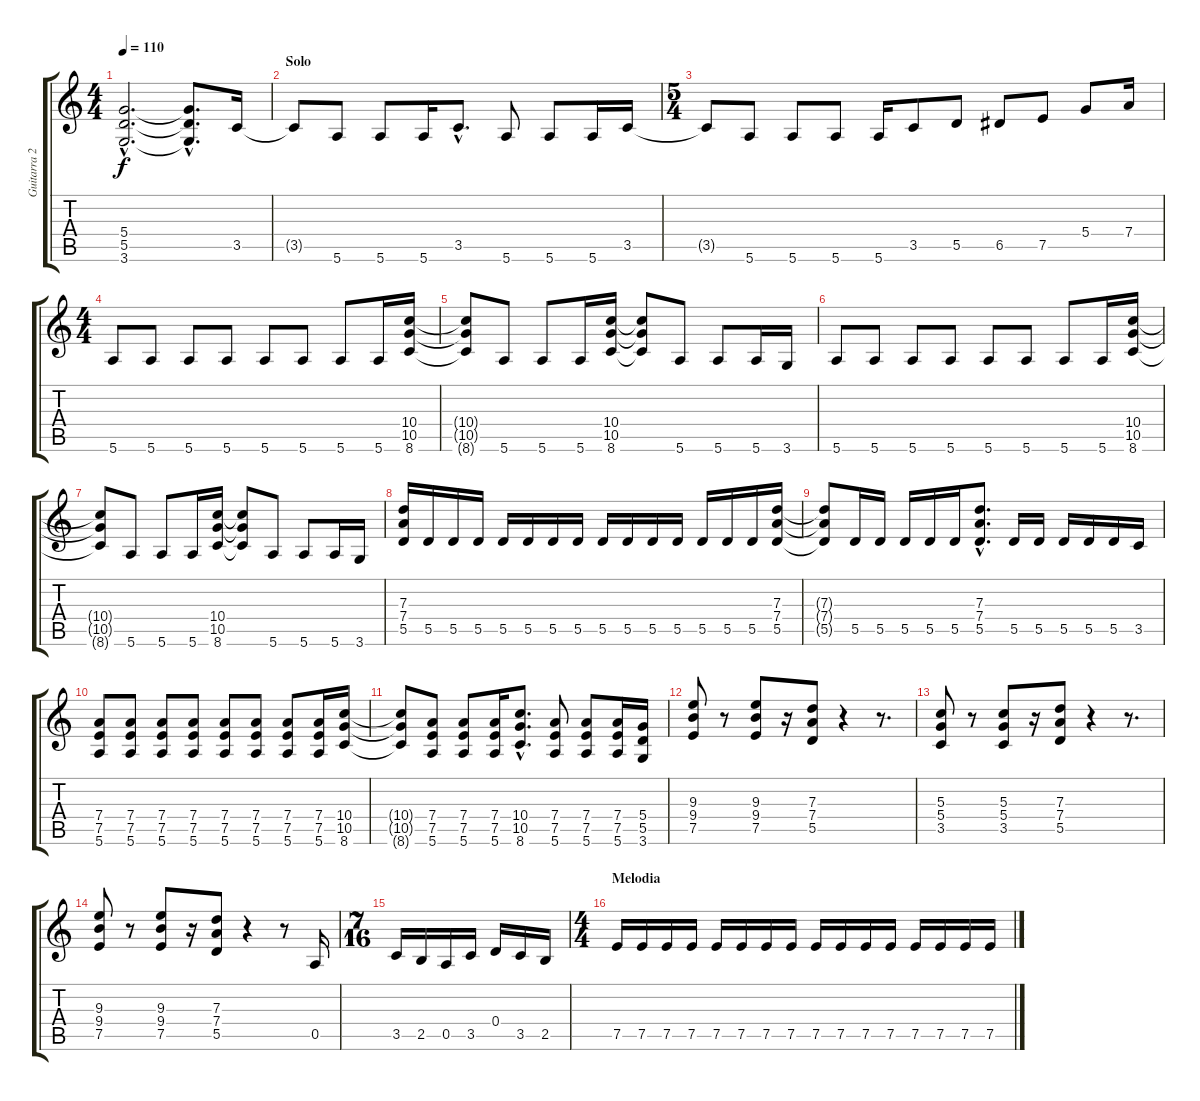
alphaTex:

\track ("Guitarra 2" "Guitarra 2") {instrument overdrivenguitar}
\staff {score tabs}
\tuning (E4 B3 G3 D3 A2 E2) {hide}
\ts (4 4)
\tempo 110
\clef g2
\ks c
(5.4{hac} 5.5{hac} 3.6{hac}).2{d dy f} (5.4{hac t} 5.5{hac t} 3.6{hac t}).8{d} 3.5.16 |
\section ("" "Solo")
3.5{t}.8 5.6.8 5.6.8 5.6.16 3.5{hac}.8{d} 5.6.8 5.6.8 5.6.16 3.5.16 |
\ts (5 4)
3.5{t}.8 5.6.8 5.6.8 5.6.8 5.6.16 3.5.8 5.5.8 6.5.8 7.5.8 5.4.8 7.4.16 |
\ts (4 4)
5.6.8 5.6.8 5.6.8 5.6.8 5.6.8 5.6.8 5.6.8 5.6.16 (10.4 10.5 8.6).16 |
(10.4{t} 10.5{t} 8.6{t}).8 5.6.8 5.6.8 5.6.16 (10.4 10.5 8.6).16 (10.4{t} 10.5{t} 8.6{t}).8 5.6.8 5.6.8 5.6.16 3.6.16 |
5.6.8 5.6.8 5.6.8 5.6.8 5.6.8 5.6.8 5.6.8 5.6.16 (10.4 10.5 8.6).16 |
(10.4{t} 10.5{t} 8.6{t}).8 5.6.8 5.6.8 5.6.16 (10.4 10.5 8.6).16 (10.4{t} 10.5{t} 8.6{t}).8 5.6.8 5.6.8 5.6.16 3.6.16 |
(7.3 7.4 5.5).16 5.5.16 5.5.16 5.5.16 5.5.16 5.5.16 5.5.16 5.5.16 5.5.16 5.5.16 5.5.16 5.5.16 5.5.16 5.5.16 5.5.16 (7.3 7.4 5.5).16 |
(7.3{t} 7.4{t} 5.5{t}).8 5.5.16 5.5.16 5.5.16 5.5.16 5.5.16 (7.3{hac} 7.4{hac} 5.5{hac}).8{d} 5.5.16 5.5.16 5.5.16 5.5.16 5.5.16 3.5.16 |
(7.4 7.5 5.6).8 (7.4 7.5 5.6).8 (7.4 7.5 5.6).8 (7.4 7.5 5.6).8 (7.4 7.5 5.6).8 (7.4 7.5 5.6).8 (7.4 7.5 5.6).8 (7.4 7.5 5.6).16 (10.4 10.5 8.6).16 |
(10.4{t} 10.5{t} 8.6{t}).8 (7.4 7.5 5.6).8 (7.4 7.5 5.6).8 (7.4 7.5 5.6).16 (10.4{hac} 10.5{hac} 8.6{hac}).8{d} (7.4 7.5 5.6).8 (7.4 7.5 5.6).8 (7.4 7.5 5.6).16 (5.4 5.5 3.6).16 |
(9.3 9.4 7.5).8 r.8 (9.3 9.4 7.5).8 r.16 (7.3 7.4 5.5).8 r.4 r.8{d} |
(5.3 5.4 3.5).8 r.8 (5.3 5.4 3.5).8 r.16 (7.3 7.4 5.5).8 r.4 r.8{d} |
(9.3 9.4 7.5).8 r.8 (9.3 9.4 7.5).8 r.16 (7.3 7.4 5.5).8 r.4 r.8 0.5.16 |
\ts (7 16)
3.5.16 2.5.16 0.5.16 3.5.16 0.4.16 3.5.16 2.5.16 |
\ts (4 4)
\section ("" "Melodia")
7.5.16 7.5.16 7.5.16 7.5.16 7.5.16 7.5.16 7.5.16 7.5.16 7.5.16 7.5.16 7.5.16 7.5.16 7.5.16 7.5.16 7.5.16 7.5.16
